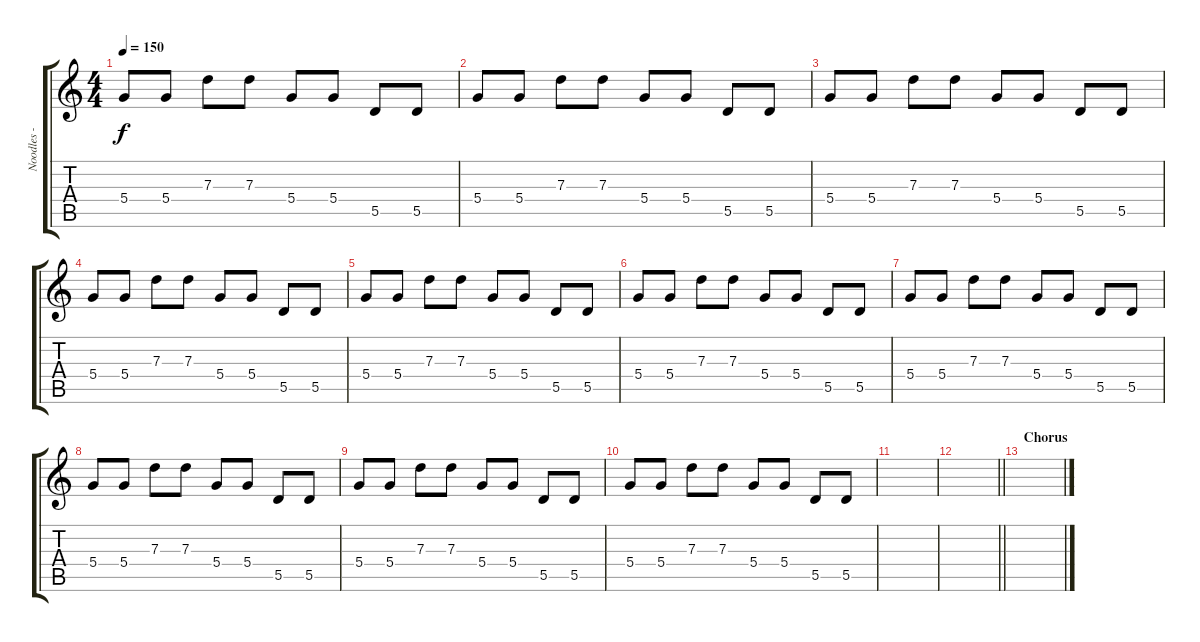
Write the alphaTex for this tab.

\track ("Noodles - Guitar" "Noodles - ") {instrument overdrivenguitar}
\staff {score tabs}
\tuning (E4 B3 G3 D3 A2 E2) {hide}
\ts (4 4)
\tempo 150
\clef g2
\ks c
5.4.8{dy f} 5.4.8 7.3.8 7.3.8 5.4.8 5.4.8 5.5.8 5.5.8 |
5.4.8 5.4.8 7.3.8 7.3.8 5.4.8 5.4.8 5.5.8 5.5.8 |
5.4.8 5.4.8 7.3.8 7.3.8 5.4.8 5.4.8 5.5.8 5.5.8 |
5.4.8 5.4.8 7.3.8 7.3.8 5.4.8 5.4.8 5.5.8 5.5.8 |
5.4.8 5.4.8 7.3.8 7.3.8 5.4.8 5.4.8 5.5.8 5.5.8 |
5.4.8 5.4.8 7.3.8 7.3.8 5.4.8 5.4.8 5.5.8 5.5.8 |
5.4.8 5.4.8 7.3.8 7.3.8 5.4.8 5.4.8 5.5.8 5.5.8 |
5.4.8 5.4.8 7.3.8 7.3.8 5.4.8 5.4.8 5.5.8 5.5.8 |
5.4.8 5.4.8 7.3.8 7.3.8 5.4.8 5.4.8 5.5.8 5.5.8 |
5.4.8 5.4.8 7.3.8 7.3.8 5.4.8 5.4.8 5.5.8 5.5.8 |
|
\barLineRight lightlight
|
\section ("" "Chorus")
